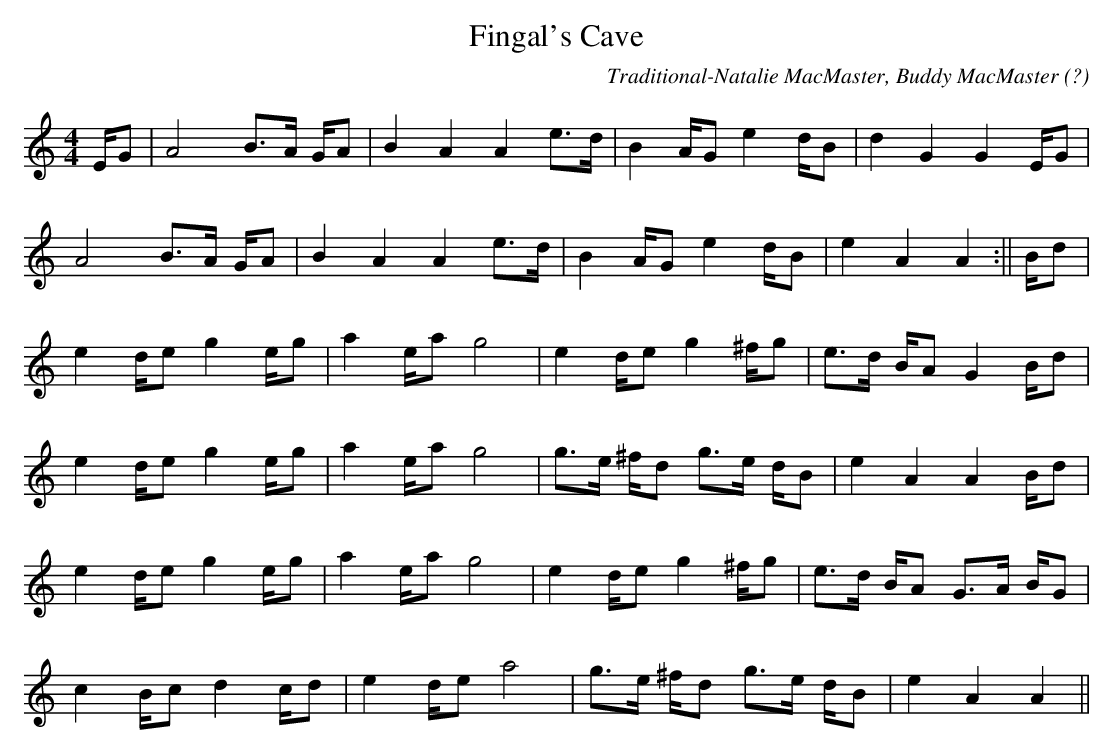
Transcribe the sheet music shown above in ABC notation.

X:1
T:Fingal's Cave
O:?
M:4/4
C:Traditional-Natalie MacMaster, Buddy MacMaster
K:Amin
E/G|A4 B>A G/A|B2 A2 A2 e>d|B2 A/G e2 d/B|d2 G2 G2 E/G|
A4 B>A G/A|B2 A2 A2 e>d|B2 A/G e2 d/B|e2 A2 A2 :||B/d|
e2 d/e g2 e/g|a2 e/a g4|e2 d/e g2 ^f/g|e>d B/A G2 B/d|
e2 d/e g2 e/g|a2 e/a g4|g>e ^f/d g>e d/B|e2 A2 A2 B/d|
e2 d/e g2 e/g|a2 e/a g4|e2 d/e g2 ^f/g|e>d B/A G>A B/G|
c2 B/c d2 c/d|e2 d/e a4|g>e ^f/d g>e d/B|e2 A2 A2||
